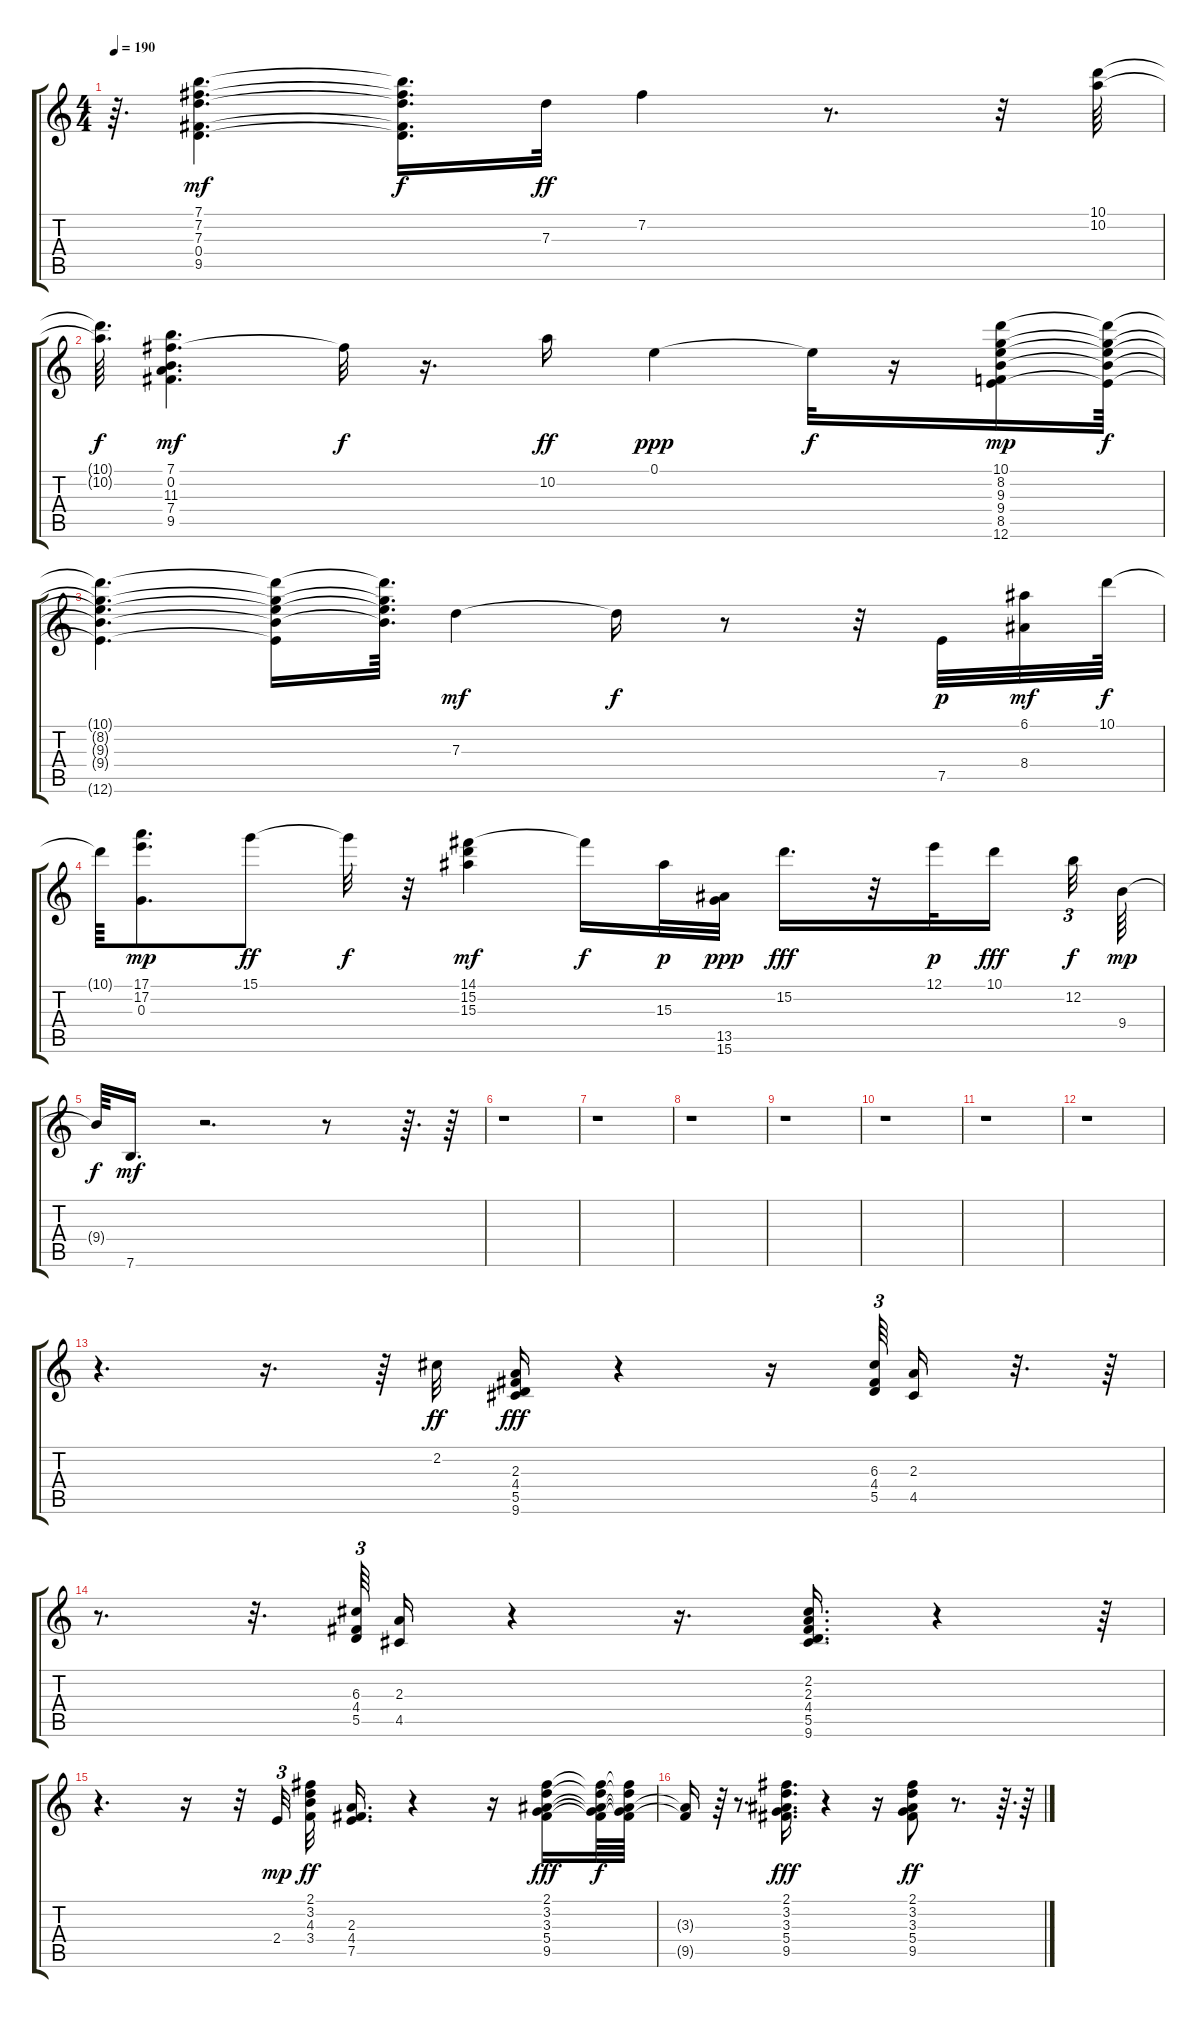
\track "" {instrument electricguitarjazz}
\staff {score tabs}
\tuning (E4 B3 G3 D3 A2 E2) {hide}
\ts (4 4)
\tempo 190
\clef g2
\ks c
r.64{d dy f} (7.1 7.2 7.3 0.4 9.5).4{d dy mf} (7.1{t} 7.2{t} 7.3{t} 0.4{t} 9.5{t}).16{d dy f} 7.3.32{dy ff} 7.2.4 r.8{d} r.32 (10.1 10.2).64 |
(10.1{t} 10.2{t}).64{d dy f} (7.1 0.2 11.3 7.4 9.5).4{d dy mf} 11.3{t}.32{dy f} r.16{d} 10.2.16{dy ff} 0.1.4{dy ppp} 0.1{t}.32{dy f} r.16 (10.1 8.2 9.3 9.4 8.5 12.6).16{dy mp} (10.1{t} 8.2{t} 9.3{t} 9.4{t} 12.6{t}).64{dy f} |
(10.1{t} 8.2{t} 9.3{t} 9.4{t} 12.6{t}).4{d} (10.1{t} 8.2{t} 9.3{t} 9.4{t} 12.6{t}).16 (10.1{t} 8.2{t} 9.3{t} 9.4{t}).64{d} 7.3.4{dy mf} 7.3{t}.16{dy f} r.8 r.32 7.5.32{dy p} (6.1 8.4).32{dy mf} 10.1.64{dy f} |
10.1{t}.64 (17.1 17.2 0.3).8{d dy mp} 15.1.8{dy ff} 15.1{t}.32{dy f} r.32 (14.1 15.2 15.3).4{dy mf} 14.1{t}.16{dy f} 15.3.32{dy p} (13.5 15.6).32{dy ppp} 15.2.16{d dy fff} r.32 12.1.32{dy p} 10.1.16{dy fff} 12.2.32{tu (3 2) dy f} 9.4.64{dy mp} |
9.4{t}.64{dy f} 7.6.16{d dy mf} r.2{d} r.8 r.64{d} r.64 |
r.1 |
r.1 |
r.1 |
r.1 |
r.1 |
r.1 |
r.1 |
r.4{d} r.16{d} r.64 2.2.32{dy ff} (2.3 4.4 5.5 9.6).16{dy fff} r.4 r.16 (6.3 4.4 5.5).64{tu (3 2)} (2.3 4.5).16 r.32{d} r.64 |
r.8{d} r.32{d} (6.3 4.4 5.5).64{tu (3 2)} (2.3 4.5).16 r.4 r.16{d} (2.2 2.3 4.4 5.5 9.6).16{d} r.4 r.64 |
r.4{d} r.16 r.32{tu (5 4)} 2.4.32{tu (3 2) dy mp} (2.1 3.2 4.3 3.4).32{dy ff} (2.3 4.4 7.5).16{d} r.4 r.16 (2.1 3.2 3.3 5.4 9.5).16{dy fff} (2.1{t} 3.2{t} 3.3{t} 5.4{t} 9.5{t}).64{dy f} (2.1{t} 3.2{t} 3.3{t} 5.4{t} 9.5{t}).64 |
(3.3{t} 9.5{t}).16 r.64 r.8{d} (2.1 3.2 3.3 5.4 9.5).16{d dy fff} r.4 r.16 (2.1 3.2 3.3 5.4 9.5).8{dy ff} r.8{d} r.64{d} r.64
